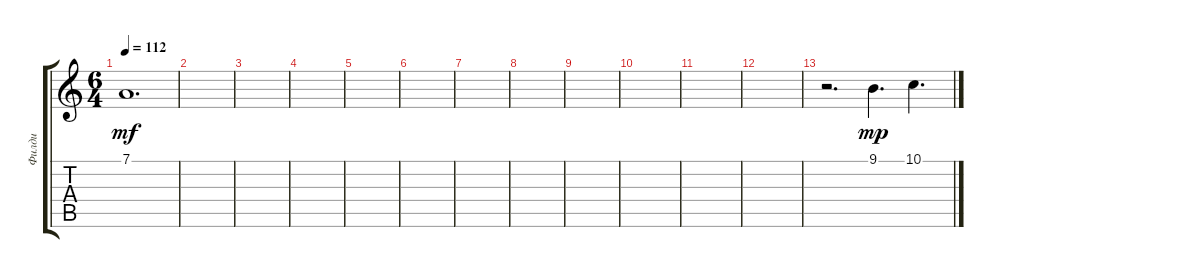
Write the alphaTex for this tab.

\track ("Филди" "Филди") {instrument tremolostrings}
\staff {score tabs}
\tuning (D4 A3 F3 C3 G2 D2) {hide}
\ts (6 4)
\tempo 112
\clef g2
\ks c
7.1.1{d dy mf} |
|
|
|
|
|
|
|
|
|
|
|
r.2{d} 9.1.4{d dy mp} 10.1.4{d}
